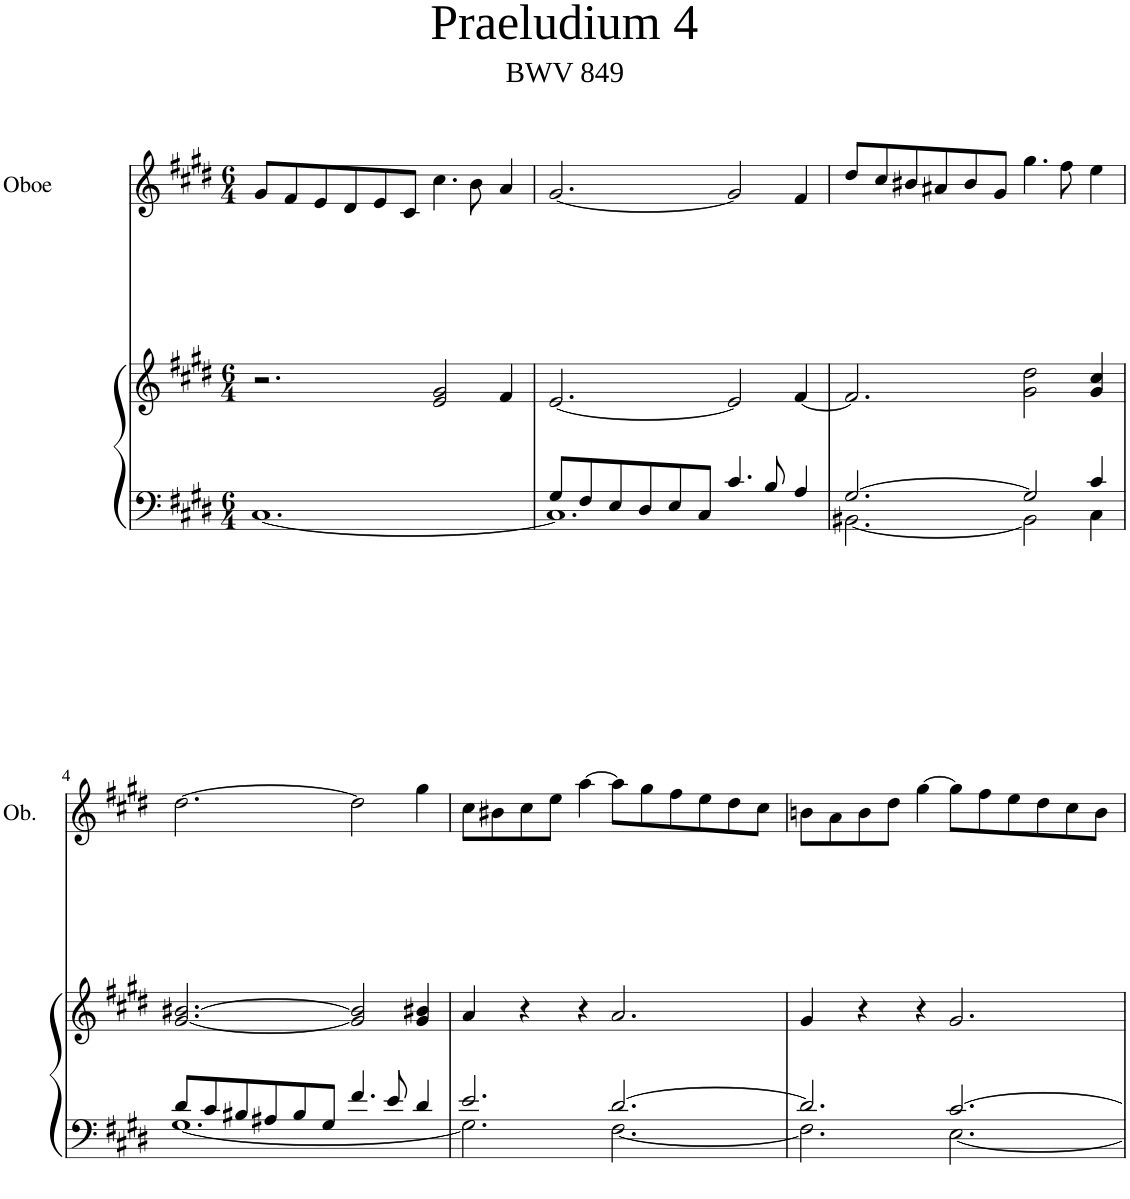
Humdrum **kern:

**kern	**kern	**kern
*part2	*part2	*part1
*staff3	*staff2	*staff1
*I"Piano	*	*I"Oboe
*I'Pno	*	*I'Ob.
*clefF4	*clefG2	*clefG2
*k[f#c#g#d#]	*k[f#c#g#d#]	*k[f#c#g#d#]
*M6/4	*M6/4	*M6/4
=1	=1	=1
*^	*	*
1.ryy	[1.C#	2.r	8g#/L
.	.	.	8f#/
.	.	.	8e/
.	.	.	8d#/
.	.	.	8e/
.	.	.	8c#/J
.	.	2e/ 2g#/	4.cc#\
.	.	.	8b\
.	.	4f#/	4a/
=2	=2	=2	=2
8G#/L	1.C#]	[2.e/	[2.g#/
8F#/	.	.	.
8E/	.	.	.
8D#/	.	.	.
8E/	.	.	.
8C#/J	.	.	.
4.c#/	.	2e/]	2g#/]
8B/	.	.	.
4A/	.	[4f#/	4f#/
=3	=3	=3	=3
[2.G#/	[2.BB#X\	2.f#/]	8dd#/L
.	.	.	8cc#/
.	.	.	8b#X/
.	.	.	8a#X/
.	.	.	8b#/
.	.	.	8g#/J
2G#/]	2BB#\]	2g#\ 2dd#\	4.gg#\
.	.	.	8ff#\
4c#/	4C#\	4g#/ 4cc#/	4ee\
!!LO:LB:g=z
=4	=4	=4	=4
8d#/L	[1.G#	[2.g#/ [2.b#X/	[2.dd#\
8c#/	.	.	.
8B#X/	.	.	.
8A#X/	.	.	.
8B#/	.	.	.
8G#/J	.	.	.
4.f#/	.	2g#/] 2b#/]	2dd#\]
8e/	.	.	.
4d#/	.	4g#/ 4b#X/	4gg#\
=5	=5	=5	=5
2.e/	2.G#\]	4a/	8cc#\L
.	.	.	8b#X\
.	.	4r	8cc#\
.	.	.	8ee\J
.	.	4r	[4aa\
[2.d#/	[2.F#\	2.a/	8aa\L]
.	.	.	8gg#\
.	.	.	8ff#\
.	.	.	8ee\
.	.	.	8dd#\
.	.	.	8cc#\J
=6	=6	=6	=6
2.d#/]	2.F#\]	4g#/	8bn\L
.	.	.	8a\
.	.	4r	8b\
.	.	.	8dd#\J
.	.	4r	[4gg#\
[2.c#/	[2.E\	2.g#/	8gg#\L]
.	.	.	8ff#\
.	.	.	8ee\
.	.	.	8dd#\
.	.	.	8cc#\
.	.	.	8b\J
*v	*v	*	*
=	=	=
*-	*-	*-
